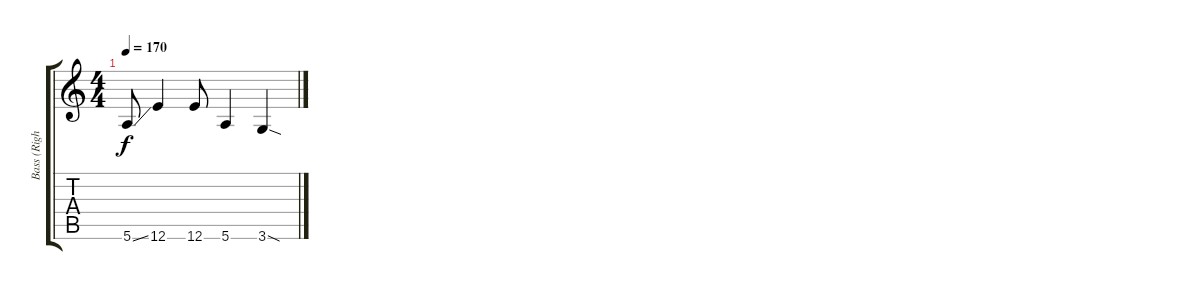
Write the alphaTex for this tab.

\track ("Bass (Right)" "Bass (Righ") {instrument acousticbass}
\staff {score tabs}
\tuning (E4 B3 G3 D3 A2 E2) {hide}
\ts (4 4)
\tempo 170
\clef g2
\ks c
5.6{ss}.8{dy f} 12.6.4 12.6.8 5.6.4 3.6{sod}.4
